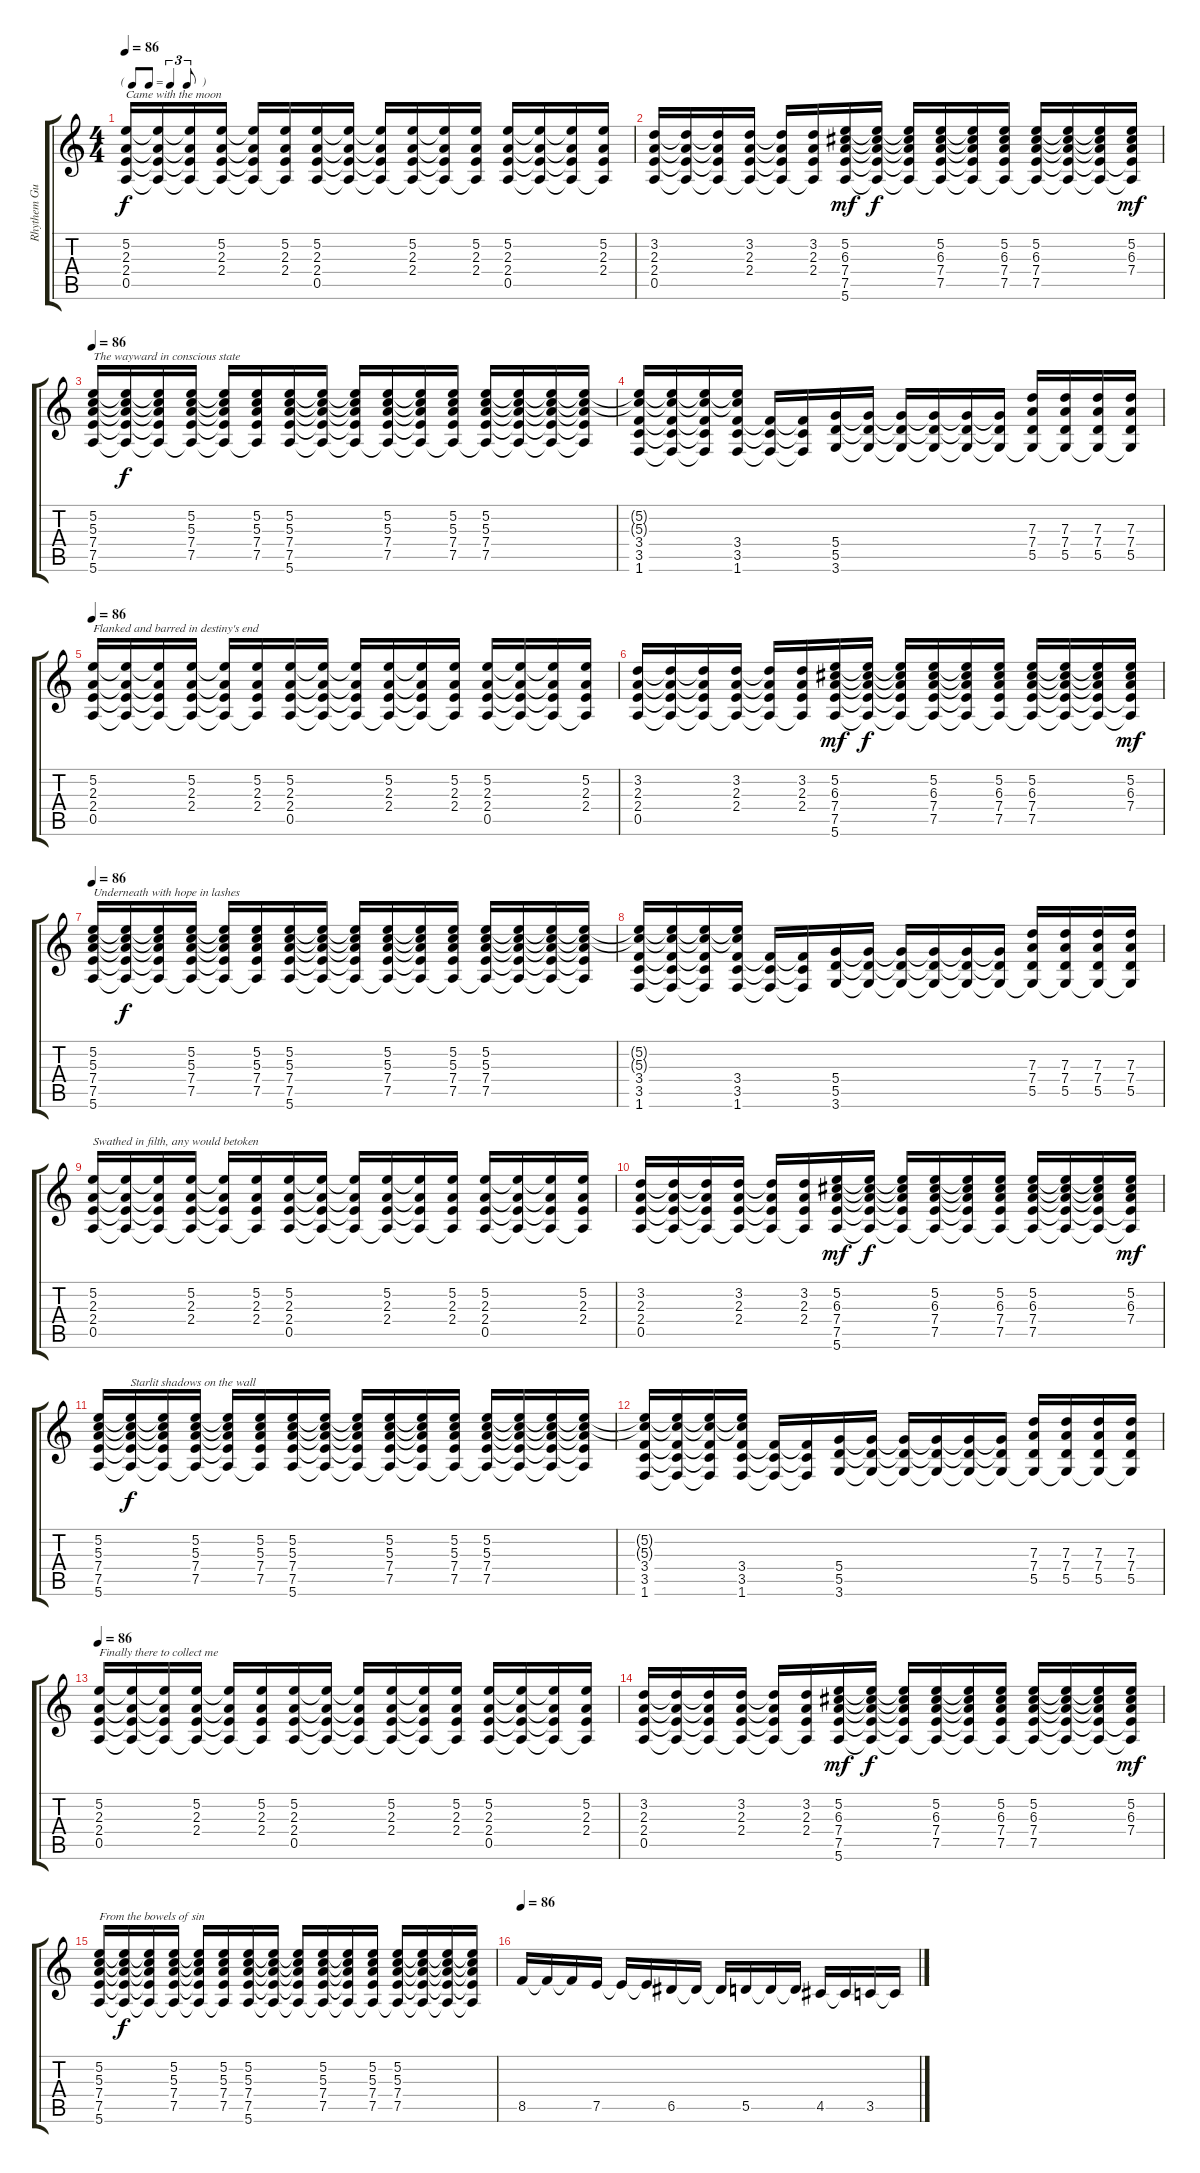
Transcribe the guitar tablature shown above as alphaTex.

\track ("Rhythem Guitar" "Rhythem Gu") {instrument overdrivenguitar}
\staff {score tabs}
\tuning (E4 B3 G3 D3 A2 E2) {hide}
\ts (4 4)
\tf triplet8th
\tempo 86
\clef g2
\ks c
(5.2 2.3 2.4 0.5).16{txt "Came with the moon" dy f volume 12 balance 8} (5.2{t} 2.3{t} 2.4{t} 0.5{t}).16 (5.2{t} 2.3{t} 2.4{t} 0.5{t}).16 (5.2 2.3 2.4 0.5{t}).16 (5.2{t} 2.3{t} 2.4{t} 0.5{t}).16 (5.2 2.3 2.4 0.5{t}).16 (5.2 2.3 2.4 0.5).16 (5.2{t} 2.3{t} 2.4{t} 0.5{t}).16 (5.2{t} 2.3{t} 2.4{t} 0.5{t}).16 (5.2 2.3 2.4 0.5{t}).16 (5.2{t} 2.3{t} 2.4{t} 0.5{t}).16 (5.2 2.3 2.4 0.5{t}).16 (5.2 2.3 2.4 0.5).16 (5.2{t} 2.3{t} 2.4{t} 0.5{t}).16 (5.2{t} 2.3{t} 2.4{t} 0.5{t}).16 (5.2 2.3 2.4 0.5{t}).16 |
(3.2 2.3 2.4 0.5).16 (3.2{t} 2.3{t} 2.4{t} 0.5{t}).16 (3.2{t} 2.3{t} 2.4{t} 0.5{t}).16 (3.2 2.3 2.4 0.5{t}).16 (3.2{t} 2.3{t} 2.4{t} 0.5{t}).16 (3.2 2.3 2.4 0.5{t}).16 (5.2 6.3 7.4 7.5 5.6).16{dy mf} (5.2{t} 6.3{t} 7.4{t} 7.5{t} 5.6{t}).16{dy f} (5.2{t} 6.3{t} 7.4{t} 7.5{t} 5.6{t}).16 (5.2 6.3 7.4 7.5 5.6{t}).16 (5.2{t} 6.3{t} 7.4{t} 7.5{t} 5.6{t}).16 (5.2 6.3 7.4 7.5 5.6{t}).16 (5.2 6.3 7.4 7.5 5.6{t}).16 (5.2{t} 6.3{t} 7.4{t} 7.5{t} 5.6{t}).16 (5.2{t} 6.3{t} 7.4{t} 7.5{t} 5.6{t}).16 (5.2 6.3 7.4 7.5{t} 5.6{t}).16{dy mf} |
\tempo 86
(5.2 5.3 7.4 7.5 5.6).16{txt "The wayward in conscious state"} (5.2{t} 5.3{t} 7.4{t} 7.5{t} 5.6{t}).16{dy f} (5.2{t} 5.3{t} 7.4{t} 7.5{t} 5.6{t}).16 (5.2 5.3 7.4 7.5 5.6{t}).16 (5.2{t} 5.3{t} 7.4{t} 7.5{t} 5.6{t}).16 (5.2 5.3 7.4 7.5 5.6{t}).16 (5.2 5.3 7.4 7.5 5.6).16 (5.2{t} 5.3{t} 7.4{t} 7.5{t} 5.6{t}).16 (5.2{t} 5.3{t} 7.4{t} 7.5{t} 5.6{t}).16 (5.2 5.3 7.4 7.5 5.6{t}).16 (5.2{t} 5.3{t} 7.4{t} 7.5{t} 5.6{t}).16 (5.2 5.3 7.4 7.5 5.6{t}).16 (5.2 5.3 7.4 7.5 5.6{t}).16 (5.2{t} 5.3{t} 7.4{t} 7.5{t} 5.6{t}).16 (5.2{t} 5.3{t} 7.4{t} 7.5{t} 5.6{t}).16 (5.2{t} 5.3{t} 7.4{t} 7.5{t} 5.6{t}).16 |
(5.2{t} 5.3{t} 3.4 3.5 1.6).16 (5.2{t} 5.3{t} 3.4{t} 3.5{t} 1.6{t}).16 (5.2{t} 5.3{t} 3.4{t} 3.5{t} 1.6{t}).16 (5.2{t} 5.3{t} 3.4 3.5 1.6).16 (3.4{t} 3.5{t} 1.6{t}).16 (3.4{t} 3.5{t} 1.6{t}).16 (5.4 5.5 3.6).16 (5.4{t} 5.5{t} 3.6{t}).16 (5.4{t} 5.5{t} 3.6{t}).16 (5.4{t} 5.5{t} 3.6{t}).16 (5.4{t} 5.5{t} 3.6{t}).16 (5.4{t} 5.5{t} 3.6{t}).16 (7.3 7.4 5.5 3.6{t}).16 (7.3 7.4 5.5 3.6{t}).16 (7.3 7.4 5.5 3.6{t}).16 (7.3 7.4 5.5 3.6{t}).16 |
\tempo 86
(5.2 2.3 2.4 0.5).16{txt "Flanked and barred in destiny's end"} (5.2{t} 2.3{t} 2.4{t} 0.5{t}).16 (5.2{t} 2.3{t} 2.4{t} 0.5{t}).16 (5.2 2.3 2.4 0.5{t}).16 (5.2{t} 2.3{t} 2.4{t} 0.5{t}).16 (5.2 2.3 2.4 0.5{t}).16 (5.2 2.3 2.4 0.5).16 (5.2{t} 2.3{t} 2.4{t} 0.5{t}).16 (5.2{t} 2.3{t} 2.4{t} 0.5{t}).16 (5.2 2.3 2.4 0.5{t}).16 (5.2{t} 2.3{t} 2.4{t} 0.5{t}).16 (5.2 2.3 2.4 0.5{t}).16 (5.2 2.3 2.4 0.5).16 (5.2{t} 2.3{t} 2.4{t} 0.5{t}).16 (5.2{t} 2.3{t} 2.4{t} 0.5{t}).16 (5.2 2.3 2.4 0.5{t}).16 |
(3.2 2.3 2.4 0.5).16 (3.2{t} 2.3{t} 2.4{t} 0.5{t}).16 (3.2{t} 2.3{t} 2.4{t} 0.5{t}).16 (3.2 2.3 2.4 0.5{t}).16 (3.2{t} 2.3{t} 2.4{t} 0.5{t}).16 (3.2 2.3 2.4 0.5{t}).16 (5.2 6.3 7.4 7.5 5.6).16{dy mf} (5.2{t} 6.3{t} 7.4{t} 7.5{t} 5.6{t}).16{dy f} (5.2{t} 6.3{t} 7.4{t} 7.5{t} 5.6{t}).16 (5.2 6.3 7.4 7.5 5.6{t}).16 (5.2{t} 6.3{t} 7.4{t} 7.5{t} 5.6{t}).16 (5.2 6.3 7.4 7.5 5.6{t}).16 (5.2 6.3 7.4 7.5 5.6{t}).16 (5.2{t} 6.3{t} 7.4{t} 7.5{t} 5.6{t}).16 (5.2{t} 6.3{t} 7.4{t} 7.5{t} 5.6{t}).16 (5.2 6.3 7.4 7.5{t} 5.6{t}).16{dy mf} |
\tempo 86
(5.2 5.3 7.4 7.5 5.6).16{txt "Underneath with hope in lashes"} (5.2{t} 5.3{t} 7.4{t} 7.5{t} 5.6{t}).16{dy f} (5.2{t} 5.3{t} 7.4{t} 7.5{t} 5.6{t}).16 (5.2 5.3 7.4 7.5 5.6{t}).16 (5.2{t} 5.3{t} 7.4{t} 7.5{t} 5.6{t}).16 (5.2 5.3 7.4 7.5 5.6{t}).16 (5.2 5.3 7.4 7.5 5.6).16 (5.2{t} 5.3{t} 7.4{t} 7.5{t} 5.6{t}).16 (5.2{t} 5.3{t} 7.4{t} 7.5{t} 5.6{t}).16 (5.2 5.3 7.4 7.5 5.6{t}).16 (5.2{t} 5.3{t} 7.4{t} 7.5{t} 5.6{t}).16 (5.2 5.3 7.4 7.5 5.6{t}).16 (5.2 5.3 7.4 7.5 5.6{t}).16 (5.2{t} 5.3{t} 7.4{t} 7.5{t} 5.6{t}).16 (5.2{t} 5.3{t} 7.4{t} 7.5{t} 5.6{t}).16 (5.2{t} 5.3{t} 7.4{t} 7.5{t} 5.6{t}).16 |
(5.2{t} 5.3{t} 3.4 3.5 1.6).16 (5.2{t} 5.3{t} 3.4{t} 3.5{t} 1.6{t}).16 (5.2{t} 5.3{t} 3.4{t} 3.5{t} 1.6{t}).16 (5.2{t} 5.3{t} 3.4 3.5 1.6).16 (3.4{t} 3.5{t} 1.6{t}).16 (3.4{t} 3.5{t} 1.6{t}).16 (5.4 5.5 3.6).16 (5.4{t} 5.5{t} 3.6{t}).16 (5.4{t} 5.5{t} 3.6{t}).16 (5.4{t} 5.5{t} 3.6{t}).16 (5.4{t} 5.5{t} 3.6{t}).16 (5.4{t} 5.5{t} 3.6{t}).16 (7.3 7.4 5.5 3.6{t}).16 (7.3 7.4 5.5 3.6{t}).16 (7.3 7.4 5.5 3.6{t}).16 (7.3 7.4 5.5 3.6{t}).16 |
(5.2 2.3 2.4 0.5).16{txt "Swathed in filth, any would betoken"} (5.2{t} 2.3{t} 2.4{t} 0.5{t}).16 (5.2{t} 2.3{t} 2.4{t} 0.5{t}).16 (5.2 2.3 2.4 0.5{t}).16 (5.2{t} 2.3{t} 2.4{t} 0.5{t}).16 (5.2 2.3 2.4 0.5{t}).16 (5.2 2.3 2.4 0.5).16 (5.2{t} 2.3{t} 2.4{t} 0.5{t}).16 (5.2{t} 2.3{t} 2.4{t} 0.5{t}).16 (5.2 2.3 2.4 0.5{t}).16 (5.2{t} 2.3{t} 2.4{t} 0.5{t}).16 (5.2 2.3 2.4 0.5{t}).16 (5.2 2.3 2.4 0.5).16 (5.2{t} 2.3{t} 2.4{t} 0.5{t}).16 (5.2{t} 2.3{t} 2.4{t} 0.5{t}).16 (5.2 2.3 2.4 0.5{t}).16 |
(3.2 2.3 2.4 0.5).16 (3.2{t} 2.3{t} 2.4{t} 0.5{t}).16 (3.2{t} 2.3{t} 2.4{t} 0.5{t}).16 (3.2 2.3 2.4 0.5{t}).16 (3.2{t} 2.3{t} 2.4{t} 0.5{t}).16 (3.2 2.3 2.4 0.5{t}).16 (5.2 6.3 7.4 7.5 5.6).16{dy mf} (5.2{t} 6.3{t} 7.4{t} 7.5{t} 5.6{t}).16{dy f} (5.2{t} 6.3{t} 7.4{t} 7.5{t} 5.6{t}).16 (5.2 6.3 7.4 7.5 5.6{t}).16 (5.2{t} 6.3{t} 7.4{t} 7.5{t} 5.6{t}).16 (5.2 6.3 7.4 7.5 5.6{t}).16 (5.2 6.3 7.4 7.5 5.6{t}).16 (5.2{t} 6.3{t} 7.4{t} 7.5{t} 5.6{t}).16 (5.2{t} 6.3{t} 7.4{t} 7.5{t} 5.6{t}).16 (5.2 6.3 7.4 7.5{t} 5.6{t}).16{dy mf} |
(5.2 5.3 7.4 7.5 5.6).16 (5.2{t} 5.3{t} 7.4{t} 7.5{t} 5.6{t}).16{txt "Starlit shadows on the wall" dy f} (5.2{t} 5.3{t} 7.4{t} 7.5{t} 5.6{t}).16 (5.2 5.3 7.4 7.5 5.6{t}).16 (5.2{t} 5.3{t} 7.4{t} 7.5{t} 5.6{t}).16 (5.2 5.3 7.4 7.5 5.6{t}).16 (5.2 5.3 7.4 7.5 5.6).16 (5.2{t} 5.3{t} 7.4{t} 7.5{t} 5.6{t}).16 (5.2{t} 5.3{t} 7.4{t} 7.5{t} 5.6{t}).16 (5.2 5.3 7.4 7.5 5.6{t}).16 (5.2{t} 5.3{t} 7.4{t} 7.5{t} 5.6{t}).16 (5.2 5.3 7.4 7.5 5.6{t}).16 (5.2 5.3 7.4 7.5 5.6{t}).16 (5.2{t} 5.3{t} 7.4{t} 7.5{t} 5.6{t}).16 (5.2{t} 5.3{t} 7.4{t} 7.5{t} 5.6{t}).16 (5.2{t} 5.3{t} 7.4{t} 7.5{t} 5.6{t}).16 |
(5.2{t} 5.3{t} 3.4 3.5 1.6).16 (5.2{t} 5.3{t} 3.4{t} 3.5{t} 1.6{t}).16 (5.2{t} 5.3{t} 3.4{t} 3.5{t} 1.6{t}).16 (5.2{t} 5.3{t} 3.4 3.5 1.6).16 (3.4{t} 3.5{t} 1.6{t}).16 (3.4{t} 3.5{t} 1.6{t}).16 (5.4 5.5 3.6).16 (5.4{t} 5.5{t} 3.6{t}).16 (5.4{t} 5.5{t} 3.6{t}).16 (5.4{t} 5.5{t} 3.6{t}).16 (5.4{t} 5.5{t} 3.6{t}).16 (5.4{t} 5.5{t} 3.6{t}).16 (7.3 7.4 5.5 3.6{t}).16 (7.3 7.4 5.5 3.6{t}).16 (7.3 7.4 5.5 3.6{t}).16 (7.3 7.4 5.5 3.6{t}).16 |
\tempo 86
(5.2 2.3 2.4 0.5).16{txt "Finally there to collect me" volume 13 balance 8} (5.2{t} 2.3{t} 2.4{t} 0.5{t}).16 (5.2{t} 2.3{t} 2.4{t} 0.5{t}).16 (5.2 2.3 2.4 0.5{t}).16 (5.2{t} 2.3{t} 2.4{t} 0.5{t}).16 (5.2 2.3 2.4 0.5{t}).16 (5.2 2.3 2.4 0.5).16 (5.2{t} 2.3{t} 2.4{t} 0.5{t}).16 (5.2{t} 2.3{t} 2.4{t} 0.5{t}).16 (5.2 2.3 2.4 0.5{t}).16 (5.2{t} 2.3{t} 2.4{t} 0.5{t}).16 (5.2 2.3 2.4 0.5{t}).16 (5.2 2.3 2.4 0.5).16 (5.2{t} 2.3{t} 2.4{t} 0.5{t}).16 (5.2{t} 2.3{t} 2.4{t} 0.5{t}).16 (5.2 2.3 2.4 0.5{t}).16 |
(3.2 2.3 2.4 0.5).16 (3.2{t} 2.3{t} 2.4{t} 0.5{t}).16 (3.2{t} 2.3{t} 2.4{t} 0.5{t}).16 (3.2 2.3 2.4 0.5{t}).16 (3.2{t} 2.3{t} 2.4{t} 0.5{t}).16 (3.2 2.3 2.4 0.5{t}).16 (5.2 6.3 7.4 7.5 5.6).16{dy mf} (5.2{t} 6.3{t} 7.4{t} 7.5{t} 5.6{t}).16{dy f} (5.2{t} 6.3{t} 7.4{t} 7.5{t} 5.6{t}).16 (5.2 6.3 7.4 7.5 5.6{t}).16 (5.2{t} 6.3{t} 7.4{t} 7.5{t} 5.6{t}).16 (5.2 6.3 7.4 7.5 5.6{t}).16 (5.2 6.3 7.4 7.5 5.6{t}).16 (5.2{t} 6.3{t} 7.4{t} 7.5{t} 5.6{t}).16 (5.2{t} 6.3{t} 7.4{t} 7.5{t} 5.6{t}).16 (5.2 6.3 7.4 7.5{t} 5.6{t}).16{dy mf} |
(5.2 5.3 7.4 7.5 5.6).16{txt "From the bowels of sin"} (5.2{t} 5.3{t} 7.4{t} 7.5{t} 5.6{t}).16{dy f} (5.2{t} 5.3{t} 7.4{t} 7.5{t} 5.6{t}).16 (5.2 5.3 7.4 7.5 5.6{t}).16 (5.2{t} 5.3{t} 7.4{t} 7.5{t} 5.6{t}).16 (5.2 5.3 7.4 7.5 5.6{t}).16 (5.2 5.3 7.4 7.5 5.6).16 (5.2{t} 5.3{t} 7.4{t} 7.5{t} 5.6{t}).16 (5.2{t} 5.3{t} 7.4{t} 7.5{t} 5.6{t}).16 (5.2 5.3 7.4 7.5 5.6{t}).16 (5.2{t} 5.3{t} 7.4{t} 7.5{t} 5.6{t}).16 (5.2 5.3 7.4 7.5 5.6{t}).16 (5.2 5.3 7.4 7.5 5.6{t}).16 (5.2{t} 5.3{t} 7.4{t} 7.5{t} 5.6{t}).16 (5.2{t} 5.3{t} 7.4{t} 7.5{t} 5.6{t}).16 (5.2{t} 5.3{t} 7.4{t} 7.5{t} 5.6{t}).16 |
\tempo 86
8.5.16 8.5{t}.16 8.5{t}.16 7.5.16 7.5{t}.16 7.5{t}.16 6.5.16 6.5{t}.16 6.5{t}.16 5.5.16 5.5{t}.16 5.5{t}.16 4.5.16 4.5{t}.16 3.5.16 3.5{t}.16
